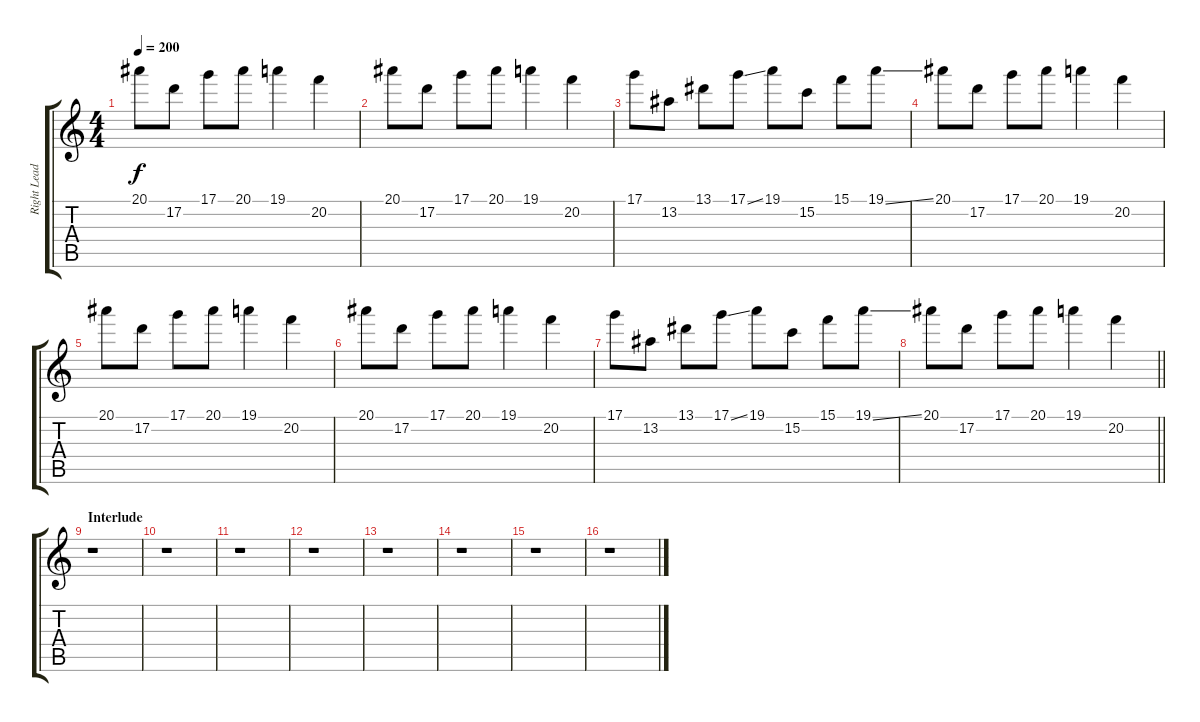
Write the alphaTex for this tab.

\track ("Right Lead Gtr" "Right Lead") {mute instrument distortionguitar}
\staff {score tabs}
\tuning (D4 A3 F3 C3 G2 D2) {hide}
\ts (4 4)
\tempo 200
\clef g2
\ks c
20.1.8{dy f} 17.2.8 17.1.8 20.1.8 19.1.4 20.2.4 |
20.1.8 17.2.8 17.1.8 20.1.8 19.1.4 20.2.4 |
17.1.8 13.2.8 13.1.8 17.1{ss}.8 19.1.8 15.2.8 15.1.8 19.1{ss}.8 |
20.1.8 17.2.8 17.1.8 20.1.8 19.1.4 20.2.4 |
20.1.8 17.2.8 17.1.8 20.1.8 19.1.4 20.2.4 |
20.1.8 17.2.8 17.1.8 20.1.8 19.1.4 20.2.4 |
17.1.8 13.2.8 13.1.8 17.1{ss}.8 19.1.8 15.2.8 15.1.8 19.1{ss}.8 |
\barLineRight lightlight
20.1.8 17.2.8 17.1.8 20.1.8 19.1.4 20.2.4 |
\section ("" "Interlude")
r.1 |
r.1 |
r.1 |
r.1 |
r.1 |
r.1 |
r.1 |
r.1
